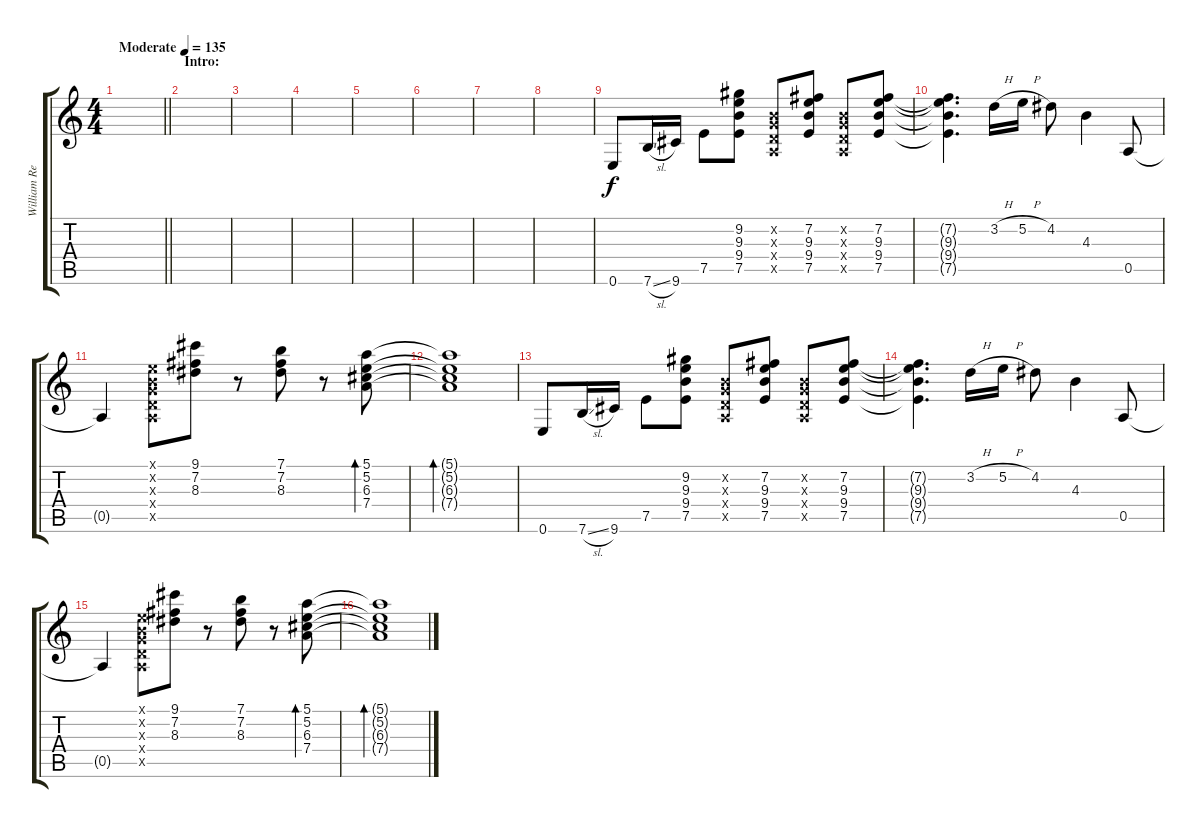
\track ("William Rees (Lead Guitar)" "William Re") {instrument electricguitarclean}
\staff {score tabs}
\tuning (E4 B3 G3 D3 A2 E2) {hide}
\ts (4 4)
\tempo (135 "Moderate")
\clef g2
\barLineRight lightlight
\ks c
|
\section ("" "Intro:")
|
|
|
|
|
|
|
0.6.8 7.6{sl}.16 9.6.16 7.5.8 (9.2 9.3 9.4 7.5).8 (0.2{x} 0.3{x} 0.4{x} 0.5{x}).8 (7.2 9.3 9.4 7.5).8 (0.2{x} 0.3{x} 0.4{x} 0.5{x}).8 (7.2 9.3 9.4 7.5).8 |
(7.2{t} 9.3{t} 9.4{t} 7.5{t}).4{d} 3.2{h}.16 5.2{h}.16 4.2.8 4.3.4 0.5.8 |
0.5{t}.4 (0.1{x} 0.2{x} 0.3{x} 0.4{x} 0.5{x}).8 (9.1 7.2 8.3).8 r.8 (7.1 7.2 8.3).8 r.8 (5.1 5.2 6.3 7.4).8{bd 240} |
(5.1{t} 5.2{t} 6.3{t} 7.4{t}).1{bd 120} |
0.6.8 7.6{sl}.16 9.6.16 7.5.8 (9.2 9.3 9.4 7.5).8 (0.2{x} 0.3{x} 0.4{x} 0.5{x}).8 (7.2 9.3 9.4 7.5).8 (0.2{x} 0.3{x} 0.4{x} 0.5{x}).8 (7.2 9.3 9.4 7.5).8 |
(7.2{t} 9.3{t} 9.4{t} 7.5{t}).4{d} 3.2{h}.16 5.2{h}.16 4.2.8 4.3.4 0.5.8 |
0.5{t}.4 (0.1{x} 0.2{x} 0.3{x} 0.4{x} 0.5{x}).8 (9.1 7.2 8.3).8 r.8 (7.1 7.2 8.3).8 r.8 (5.1 5.2 6.3 7.4).8{bd 240} |
(5.1{t} 5.2{t} 6.3{t} 7.4{t}).1{bd 120}
